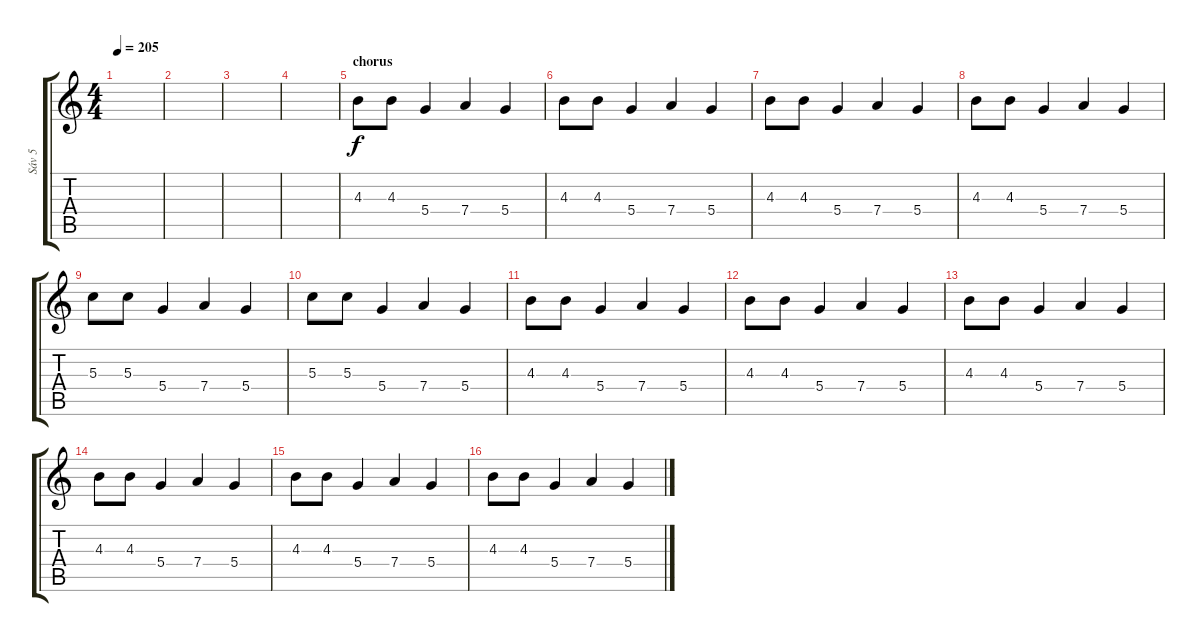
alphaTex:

\track ("Sáv 5" "Sáv 5") {instrument distortionguitar}
\staff {score tabs}
\tuning (E4 B3 G3 D3 A2 E2) {hide}
\ts (4 4)
\tempo 205
\clef g2
\ks c
|
|
|
|
\section ("" "chorus")
4.3.8 4.3.8 5.4.4 7.4.4 5.4.4 |
4.3.8 4.3.8 5.4.4 7.4.4 5.4.4 |
4.3.8 4.3.8 5.4.4 7.4.4 5.4.4 |
4.3.8 4.3.8 5.4.4 7.4.4 5.4.4 |
5.3.8 5.3.8 5.4.4 7.4.4 5.4.4 |
5.3.8 5.3.8 5.4.4 7.4.4 5.4.4 |
4.3.8 4.3.8 5.4.4 7.4.4 5.4.4 |
4.3.8 4.3.8 5.4.4 7.4.4 5.4.4 |
4.3.8 4.3.8 5.4.4 7.4.4 5.4.4 |
4.3.8 4.3.8 5.4.4 7.4.4 5.4.4 |
4.3.8 4.3.8 5.4.4 7.4.4 5.4.4 |
4.3.8 4.3.8 5.4.4 7.4.4 5.4.4
